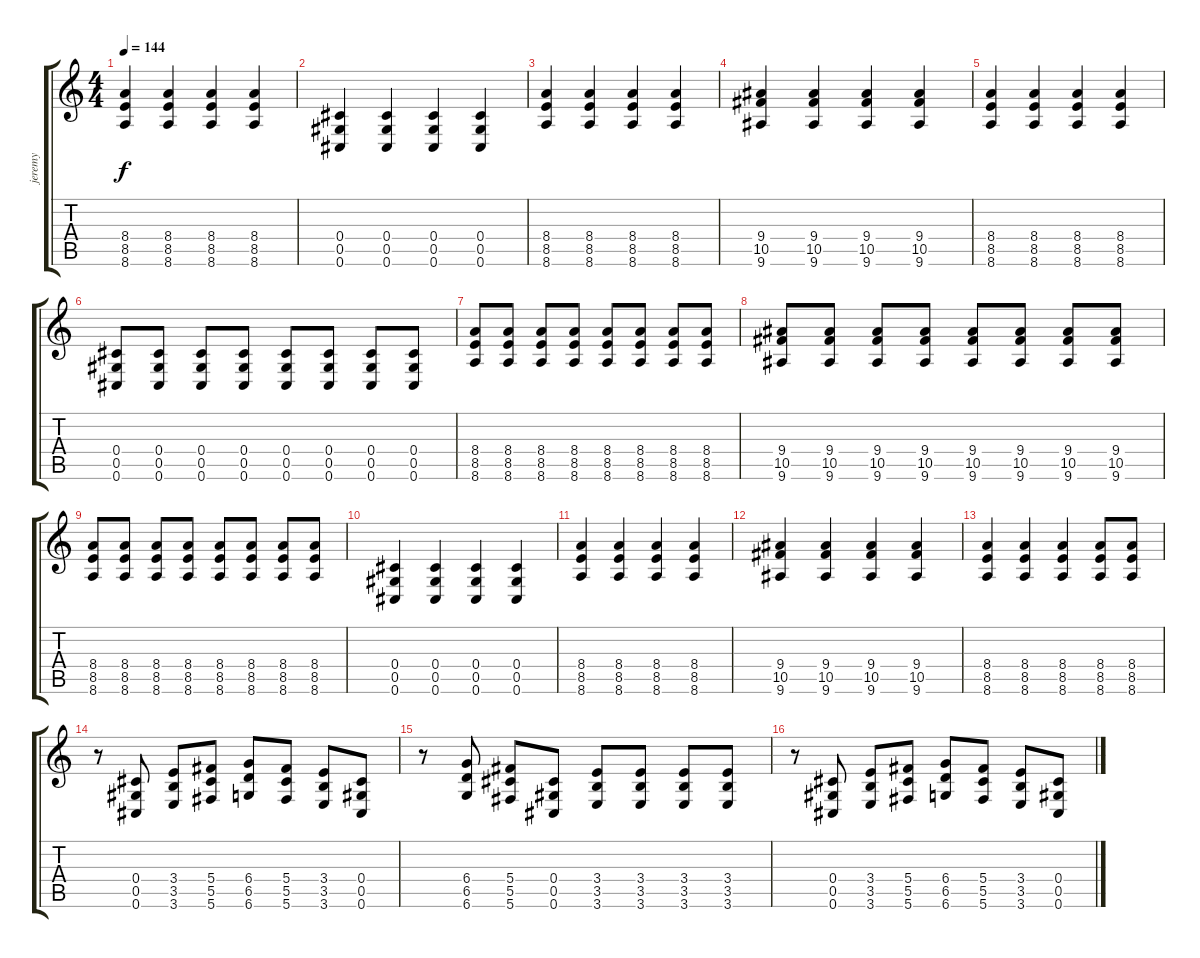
\track ("jeremy" "jeremy") {instrument overdrivenguitar}
\staff {score tabs}
\tuning (Eb4 Bb3 Gb3 Db3 Ab2 Db2) {hide}
\ts (4 4)
\tempo 144
\clef g2
\ks c
(8.4 8.5 8.6).4{dy f} (8.4 8.5 8.6).4 (8.4 8.5 8.6).4 (8.4 8.5 8.6).4 |
(0.4 0.5 0.6).4 (0.4 0.5 0.6).4 (0.4 0.5 0.6).4 (0.4 0.5 0.6).4 |
(8.4 8.5 8.6).4 (8.4 8.5 8.6).4 (8.4 8.5 8.6).4 (8.4 8.5 8.6).4 |
(9.4 10.5 9.6).4 (9.4 10.5 9.6).4 (9.4 10.5 9.6).4 (9.4 10.5 9.6).4 |
(8.4 8.5 8.6).4 (8.4 8.5 8.6).4 (8.4 8.5 8.6).4 (8.4 8.5 8.6).4 |
(0.4 0.5 0.6).8 (0.4 0.5 0.6).8 (0.4 0.5 0.6).8 (0.4 0.5 0.6).8 (0.4 0.5 0.6).8 (0.4 0.5 0.6).8 (0.4 0.5 0.6).8 (0.4 0.5 0.6).8 |
(8.4 8.5 8.6).8 (8.4 8.5 8.6).8 (8.4 8.5 8.6).8 (8.4 8.5 8.6).8 (8.4 8.5 8.6).8 (8.4 8.5 8.6).8 (8.4 8.5 8.6).8 (8.4 8.5 8.6).8 |
(9.4 10.5 9.6).8 (9.4 10.5 9.6).8 (9.4 10.5 9.6).8 (9.4 10.5 9.6).8 (9.4 10.5 9.6).8 (9.4 10.5 9.6).8 (9.4 10.5 9.6).8 (9.4 10.5 9.6).8 |
(8.4 8.5 8.6).8 (8.4 8.5 8.6).8 (8.4 8.5 8.6).8 (8.4 8.5 8.6).8 (8.4 8.5 8.6).8 (8.4 8.5 8.6).8 (8.4 8.5 8.6).8 (8.4 8.5 8.6).8 |
(0.4 0.5 0.6).4 (0.4 0.5 0.6).4 (0.4 0.5 0.6).4 (0.4 0.5 0.6).4 |
(8.4 8.5 8.6).4 (8.4 8.5 8.6).4 (8.4 8.5 8.6).4 (8.4 8.5 8.6).4 |
(9.4 10.5 9.6).4 (9.4 10.5 9.6).4 (9.4 10.5 9.6).4 (9.4 10.5 9.6).4 |
(8.4 8.5 8.6).4 (8.4 8.5 8.6).4 (8.4 8.5 8.6).4 (8.4 8.5 8.6).8 (8.4 8.5 8.6).8 |
r.8 (0.4 0.5 0.6).8 (3.4 3.5 3.6).8 (5.4 5.5 5.6).8 (6.4 6.5 6.6).8 (5.4 5.5 5.6).8 (3.4 3.5 3.6).8 (0.4 0.5 0.6).8 |
r.8 (6.4 6.5 6.6).8 (5.4 5.5 5.6).8 (0.4 0.5 0.6).8 (3.4 3.5 3.6).8 (3.4 3.5 3.6).8 (3.4 3.5 3.6).8 (3.4 3.5 3.6).8 |
r.8 (0.4 0.5 0.6).8 (3.4 3.5 3.6).8 (5.4 5.5 5.6).8 (6.4 6.5 6.6).8 (5.4 5.5 5.6).8 (3.4 3.5 3.6).8 (0.4 0.5 0.6).8
